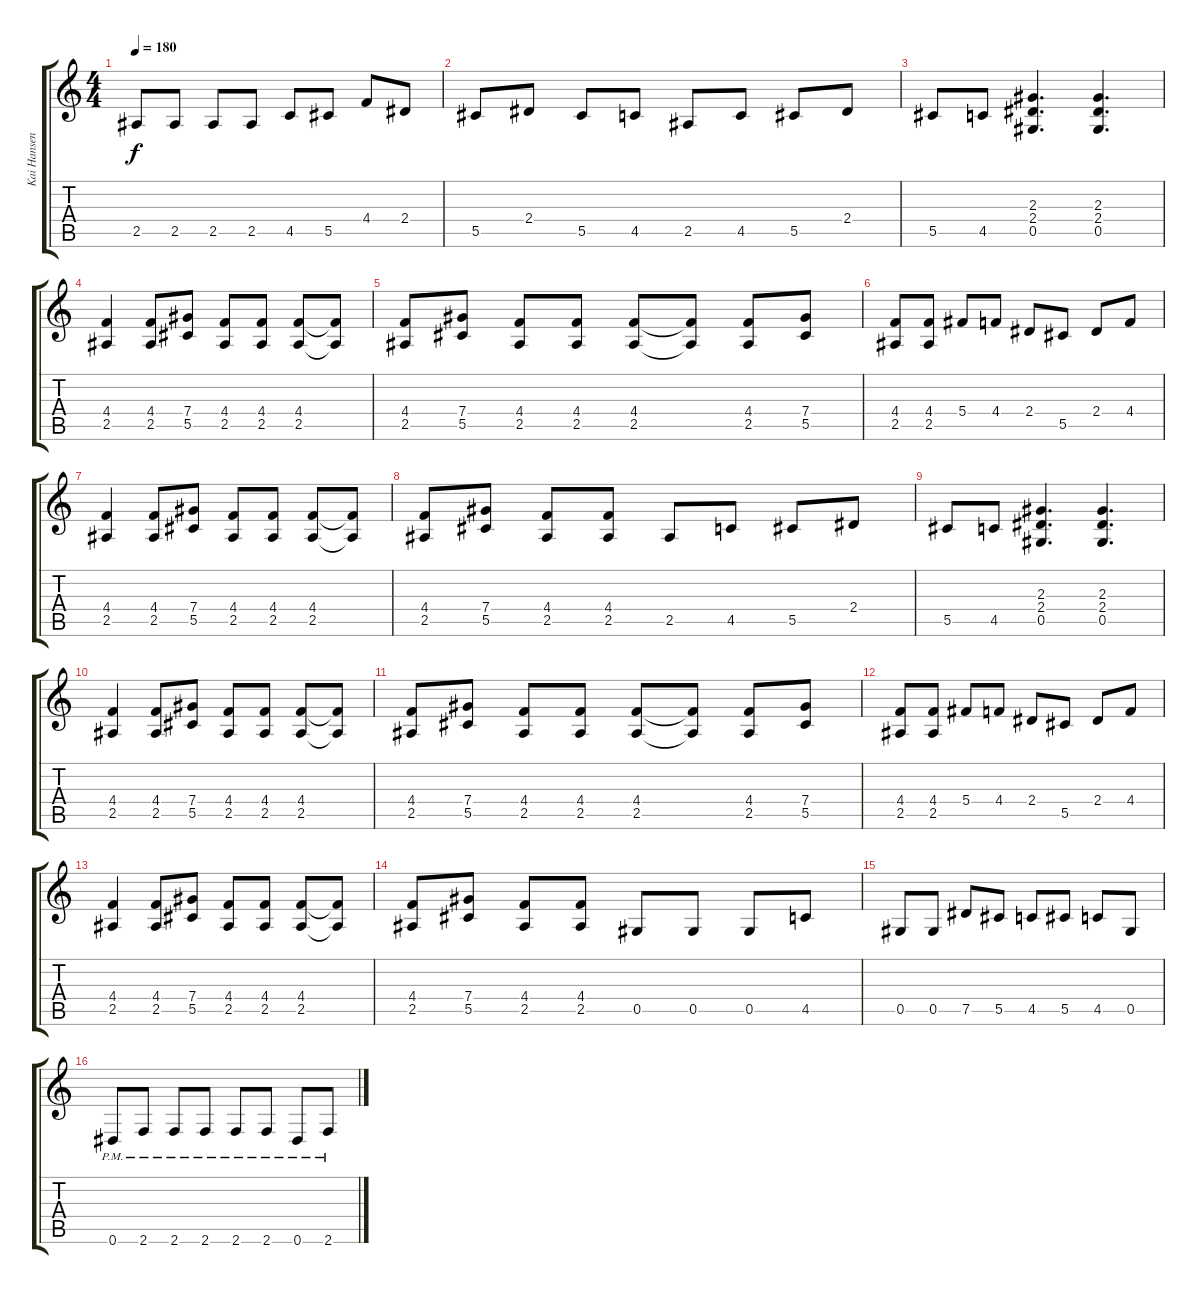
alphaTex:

\track ("Kai Hansen" "Kai Hansen") {instrument electricguitarclean}
\staff {score tabs}
\tuning (Eb4 Bb3 Gb3 Db3 Ab2 Eb2) {hide}
\ts (4 4)
\tempo 180
\clef g2
\ks c
2.5.8{dy f} 2.5.8 2.5.8 2.5.8 4.5.8 5.5.8 4.4.8 2.4.8 |
5.5.8 2.4.8 5.5.8 4.5.8 2.5.8 4.5.8 5.5.8 2.4.8 |
5.5.8 4.5.8 (2.3 2.4 0.5).4{d} (2.3 2.4 0.5).4{d} |
(4.4 2.5).4 (4.4 2.5).8 (7.4 5.5).8 (4.4 2.5).8 (4.4 2.5).8 (4.4 2.5).8 (4.4{t} 2.5{t}).8 |
(4.4 2.5).8 (7.4 5.5).8 (4.4 2.5).8 (4.4 2.5).8 (4.4 2.5).8 (4.4{t} 2.5{t}).8 (4.4 2.5).8 (7.4 5.5).8 |
(4.4 2.5).8 (4.4 2.5).8 5.4.8 4.4.8 2.4.8 5.5.8 2.4.8 4.4.8 |
(4.4 2.5).4 (4.4 2.5).8 (7.4 5.5).8 (4.4 2.5).8 (4.4 2.5).8 (4.4 2.5).8 (4.4{t} 2.5{t}).8 |
(4.4 2.5).8 (7.4 5.5).8 (4.4 2.5).8 (4.4 2.5).8 2.5.8 4.5.8 5.5.8 2.4.8 |
5.5.8 4.5.8 (2.3 2.4 0.5).4{d} (2.3 2.4 0.5).4{d} |
(4.4 2.5).4 (4.4 2.5).8 (7.4 5.5).8 (4.4 2.5).8 (4.4 2.5).8 (4.4 2.5).8 (4.4{t} 2.5{t}).8 |
(4.4 2.5).8 (7.4 5.5).8 (4.4 2.5).8 (4.4 2.5).8 (4.4 2.5).8 (4.4{t} 2.5{t}).8 (4.4 2.5).8 (7.4 5.5).8 |
(4.4 2.5).8 (4.4 2.5).8 5.4.8 4.4.8 2.4.8 5.5.8 2.4.8 4.4.8 |
(4.4 2.5).4 (4.4 2.5).8 (7.4 5.5).8 (4.4 2.5).8 (4.4 2.5).8 (4.4 2.5).8 (4.4{t} 2.5{t}).8 |
(4.4 2.5).8 (7.4 5.5).8 (4.4 2.5).8 (4.4 2.5).8 0.5.8 0.5.8 0.5.8 4.5.8 |
0.5.8 0.5.8 7.5.8 5.5.8 4.5.8 5.5.8 4.5.8 0.5.8 |
0.6{pm}.8 2.6{pm}.8 2.6{pm}.8 2.6{pm}.8 2.6{pm}.8 2.6{pm}.8 0.6{pm}.8 2.6{pm}.8
